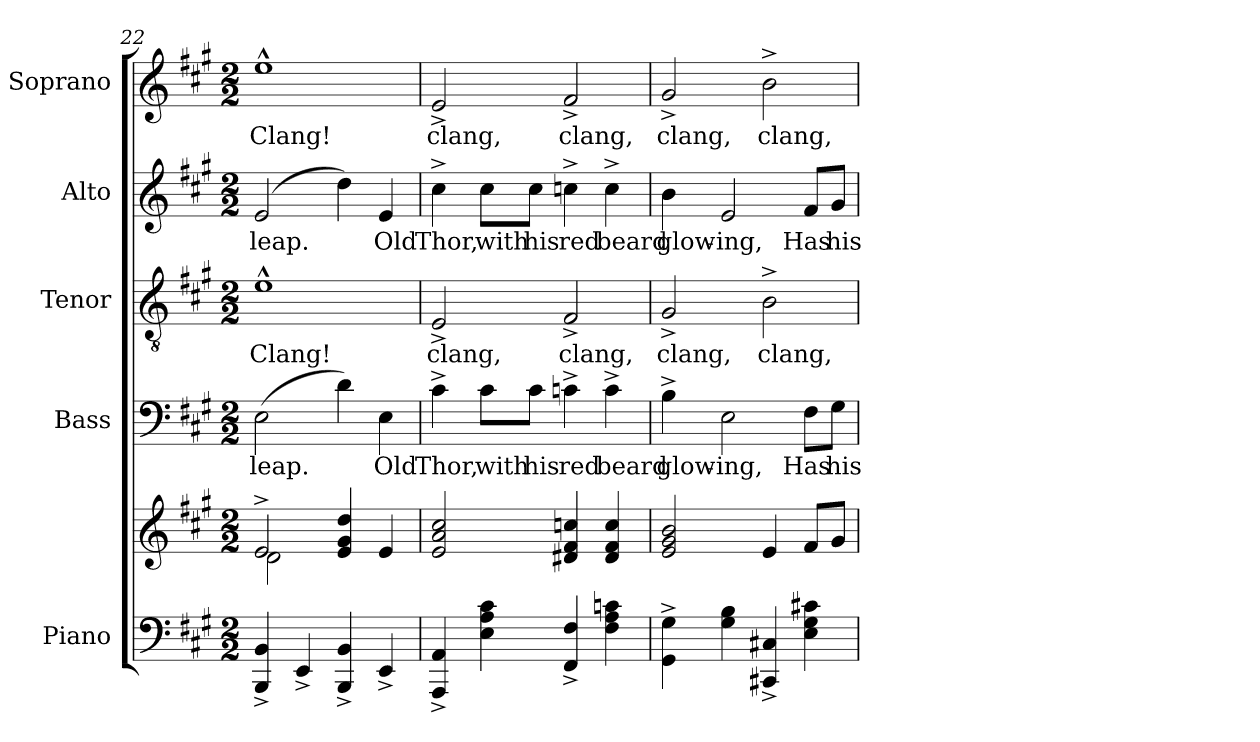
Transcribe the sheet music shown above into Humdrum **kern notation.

**kern	**kern	**kern	**text	**kern	**text	**kern	**text	**kern	**text
*part5	*part5	*part4	*part4	*part3	*part3	*part2	*part2	*part1	*part1
*staff6	*staff5	*staff4	*staff4	*staff3	*staff3	*staff2	*staff2	*staff1	*staff1
*I"Piano	*	*I"Bass	*	*I"Tenor	*	*I"Alto	*	*I"Soprano	*
*I'Pno.	*	*I'B.	*	*I'T.	*	*I'A.	*	*I'S.	*
!!LO:LB:g=z
*clefF4	*clefG2	*clefF4	*	*clefGv2	*	*clefG2	*	*clefG2	*
*	*	*	*	*ITrd7c12	*	*	*	*	*
*k[f#c#g#]	*k[f#c#g#]	*k[f#c#g#]	*	*k[f#c#g#]	*	*k[f#c#g#]	*	*k[f#c#g#]	*
*A:	*A:	*A:	*	*A:	*	*A:	*	*A:	*
*M2/2	*M2/2	*M2/2	*	*M2/2	*	*M2/2	*	*M2/2	*
=22	=22	=22	=22	=22	=22	=22	=22	=22	=22
*	*^	*	*	*	*	*	*	*	*
!	!	!	!	!LO:LY:b:color=#000000	!	!	!	!	!	!
!	!	!	!	!	!	!LO:LY:b:color=#000000	!	!	!	!
!	!	!	!	!	!	!	!	!LO:LY:b:color=#000000	!	!
!	!	!	!	!	!	!	!	!	!	!LO:LY:b:color=#000000
4BBBi/^ 4BBi^	2e^i/	2di\	(2Ei\	leap.	1E^^i	Clang!	(2ei/	leap.	1ee^^i	Clang!
4EE^i/	.	.	.	.	.	.	.	.	.	.
4BBBi/^ 4BBi^	4ei/ 4g#i 4ddi	2ryy	4di\)	.	.	.	4ddi\)	.	.	.
!	!	!	!	!LO:LY:b:color=#000000	!	!	!	!	!	!
!	!	!	!	!	!	!	!	!LO:LY:b:color=#000000	!	!
4EE^i/	4ei/	.	4Ei\	Old	.	.	4ei/	Old	.	.
*	*v	*v	*	*	*	*	*	*	*	*
=23	=23	=23	=23	=23	=23	=23	=23	=23	=23
!	!	!	!LO:LY:b:color=#000000	!	!	!	!	!	!
!	!	!	!	!	!LO:LY:b:color=#000000	!	!	!	!
!	!	!	!	!	!	!	!LO:LY:b:color=#000000	!	!
!	!	!	!	!	!	!	!	!	!LO:LY:b:color=#000000
4AAAi/^ 4AAi^	2ei/ 2ai 2cc#i	4c#^i\	Thor,	2EE^i/	clang,	4cc#^i\	Thor,	2e^i/	clang,
!	!	!	!LO:LY:b:color=#000000	!	!	!	!	!	!
!	!	!	!	!	!	!	!LO:LY:b:color=#000000	!	!
4Ei\ 4Ai 4c#i	.	8c#i\L	with	.	.	8cc#i\L	with	.	.
!	!	!	!LO:LY:b:color=#000000	!	!	!	!	!	!
!	!	!	!	!	!	!	!LO:LY:b:color=#000000	!	!
.	.	8c#i\J	his	.	.	8cc#i\J	his	.	.
!	!	!	!LO:LY:b:color=#000000	!	!	!	!	!	!
!	!	!	!	!	!LO:LY:b:color=#000000	!	!	!	!
!	!	!	!	!	!	!	!LO:LY:b:color=#000000	!	!
!	!	!	!	!	!	!	!	!	!LO:LY:b:color=#000000
4FF#i/^ 4F#i^	4d#Xi/ 4f#i 4ccni	4cn^i\	red	2FF#^i/	clang,	4ccn^i\	red	2f#^i/	clang,
!	!	!	!LO:LY:b:color=#000000	!	!	!	!	!	!
!	!	!	!	!	!	!	!LO:LY:b:color=#000000	!	!
4F#i\ 4Ai 4cni	4d#i/ 4f#i 4cci	4c^i\	beard	.	.	4cc^i\	beard	.	.
=24	=24	=24	=24	=24	=24	=24	=24	=24	=24
!	!	!	!LO:LY:b:color=#000000	!	!	!	!	!	!
!	!	!	!	!	!LO:LY:b:color=#000000	!	!	!	!
!	!	!	!	!	!	!	!LO:LY:b:color=#000000	!	!
!	!	!	!	!	!	!	!	!	!LO:LY:b:color=#000000
4GG#i\^ 4G#i^	2ei/ 2g#i 2bi	4B^i\	glow-	2GG#^i/	clang,	4bi\	glow-	2g#^i/	clang,
!	!	!	!LO:LY:b:color=#000000	!	!	!	!	!	!
!	!	!	!	!	!	!	!LO:LY:b:color=#000000	!	!
4G#i\ 4Bi	.	2Ei\	-ing,	.	.	2ei/	-ing,	.	.
!	!	!	!	!	!LO:LY:b:color=#000000	!	!	!	!
!	!	!	!	!	!	!	!	!	!LO:LY:b:color=#000000
4CC#Xi/^ 4C#Xi^	4ei/	.	.	2BB^i\	clang,	.	.	2b^i\	clang,
!	!	!	!LO:LY:b:color=#000000	!	!	!	!	!	!
!	!	!	!	!	!	!	!LO:LY:b:color=#000000	!	!
4Ei\ 4G#i 4c#Xi	8f#i/L	8F#i\L	Has	.	.	8f#i/L	Has	.	.
!	!	!	!LO:LY:b:color=#000000	!	!	!	!	!	!
!	!	!	!	!	!	!	!LO:LY:b:color=#000000	!	!
.	8g#i/J	8G#i\J	his	.	.	8g#i/J	his	.	.
=	=	=	=	=	=	=	=	=	=
*-	*-	*-	*-	*-	*-	*-	*-	*-	*-
